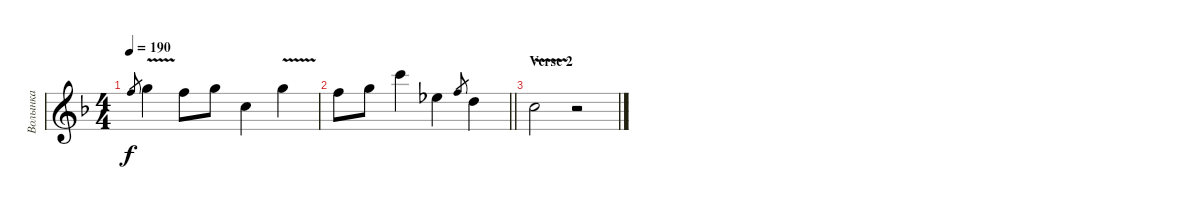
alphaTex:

\track ("Волынка" "Волынка") {instrument bassoon}
\staff {score}
\tuning (E5 B4 G4 D4 A3 E3) {hide}
\ts (4 4)
\tempo 190
\clef g2
\ks dminor
6.2.8{gr dy f} 8.2{v}.4 6.2.8 8.2.8 5.3.4 8.2{v}.4 |
\barLineRight lightlight
6.2.8 8.2.8 8.1.4 4.2.4 6.2.8{gr} 3.2.4 |
\section ("" "Verse 2")
5.3{v}.2 r.2
